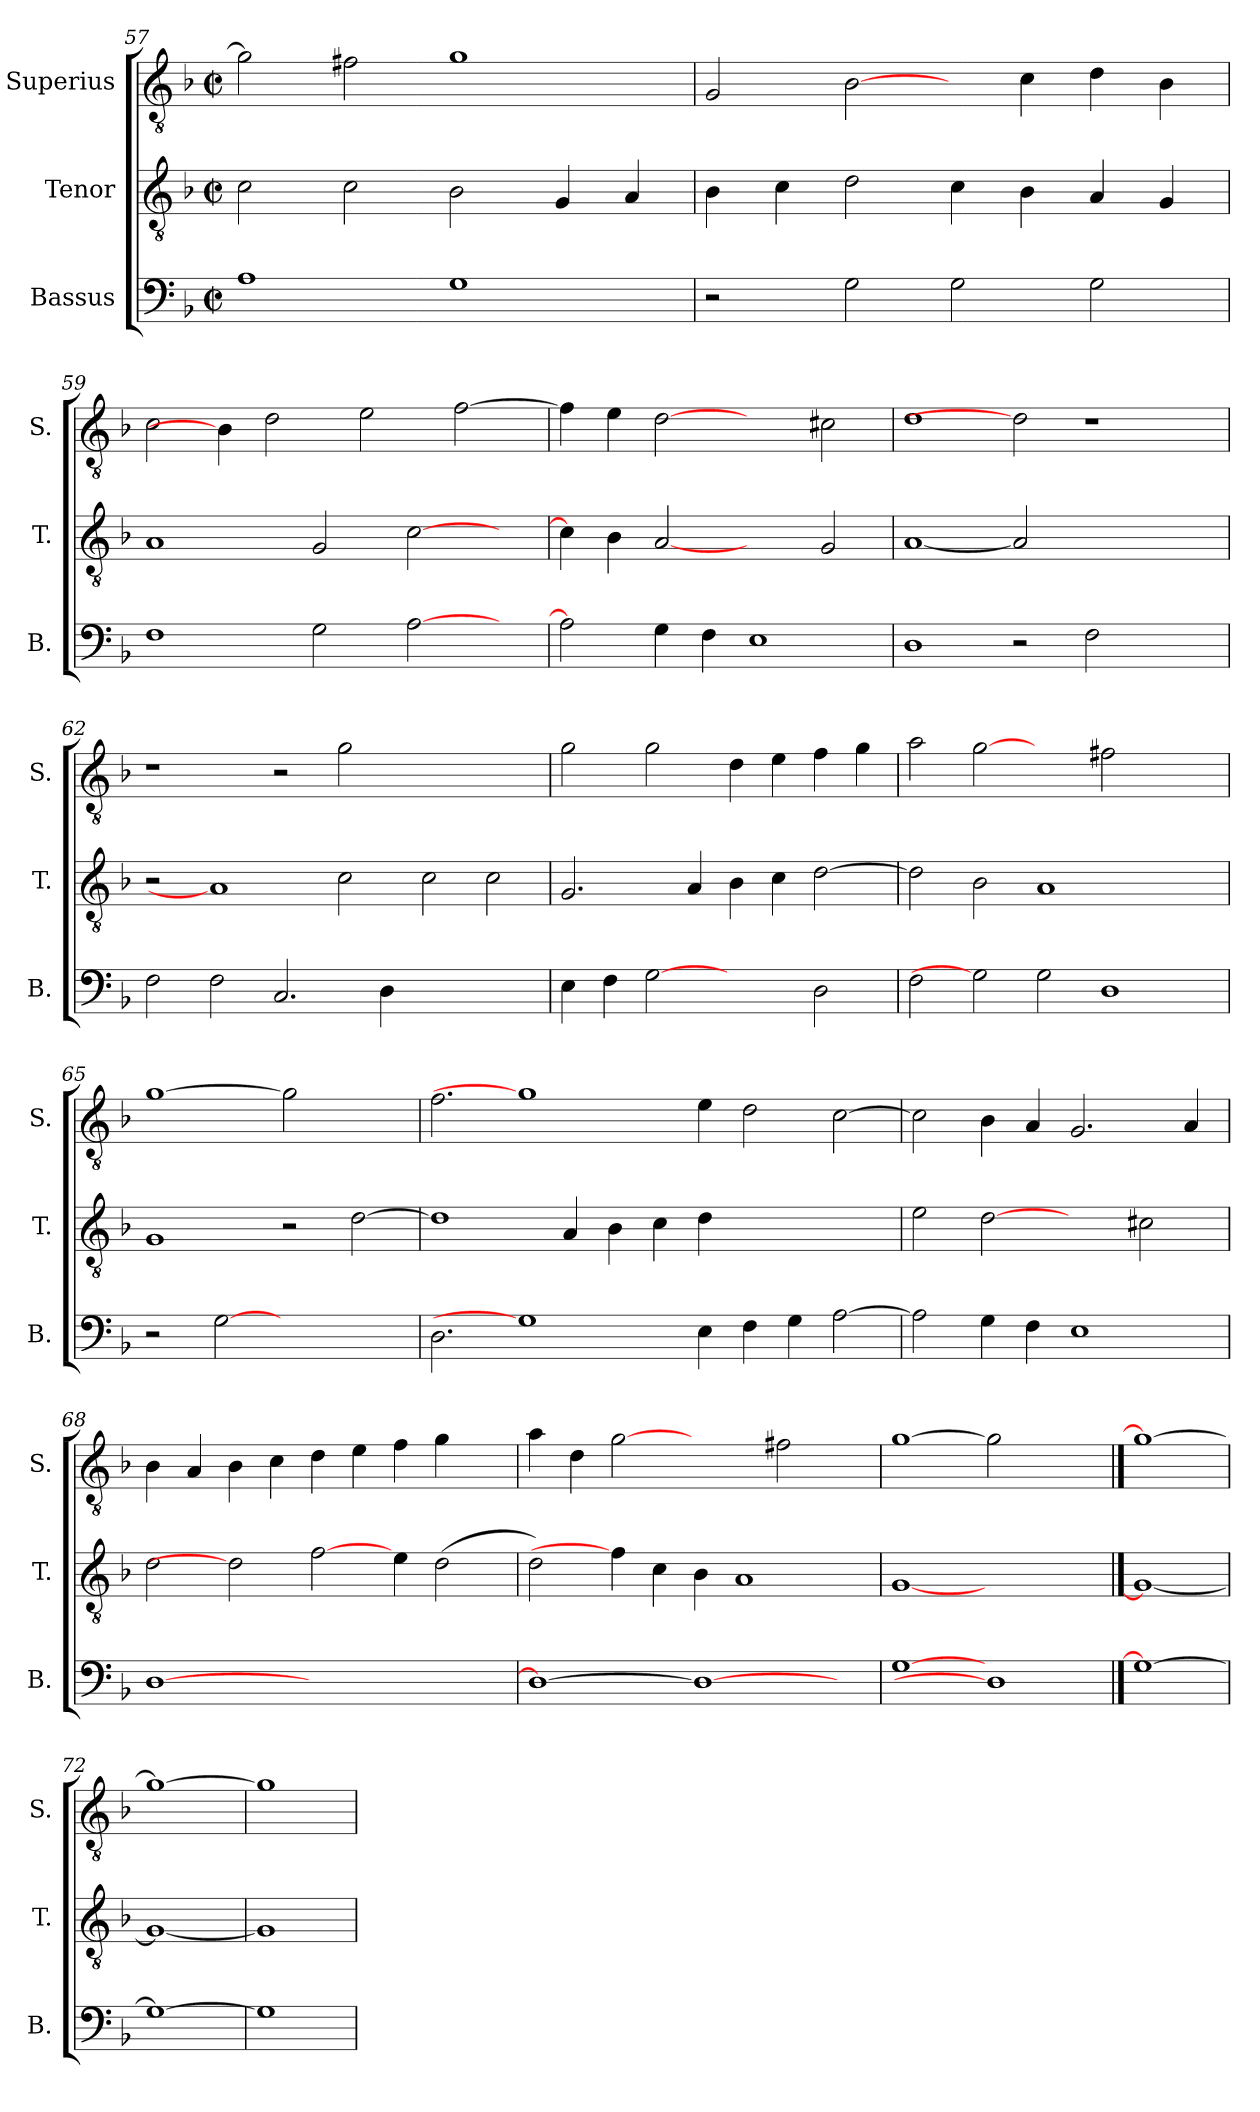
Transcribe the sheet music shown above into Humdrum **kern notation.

**kern	**kern	**kern
*part3	*part2	*part1
*staff3	*staff2	*staff1
*I"Bassus	*I"Tenor	*I"Superius
*I'B.	*I'T.	*I'S.
*clefF4	*clefGv2	*clefGv2
*	*ITrd7c12	*ITrd7c12
*k[b-]	*k[b-]	*k[b-]
*F:	*F:	*F:
*M2/2	*M2/2	*M2/2
*met(c|)	*met(c|)	*met(c|)
=57	=57	=57
1Ai	2Ci\	2Gi\]
.	2Ci\	2F#Xi\
1Gi	2BB-i\	1Gi
.	4GGi/	.
.	4AAi/	.
=58	=58	=58
2r	4BB-i\	2GGi/
.	4Ci\	.
2Gi\	2Di\	[2BB-i\
2Gi\	4Ci\	4ryy
.	4BB-i\	4Ci\
2Gi\	4AAi/	4Di\
.	4GGi/	4BB-i\
=59	=59	=59
1Fi	1AAi	2Ci\
.	.	4BB-i\]
.	.	2Di\
2Gi\	2GGi/	.
.	.	2Ei\
[>2Ai\	[>2Ci\	.
.	.	[>2Fi\
4ryy	4ryy	.
!!LO:PB:g=z
=60	=60	=60
2Ai\]	4Ci\]	4Fi\]
.	4BB-i\	4Ei\
4Gi\	[2AAi	[2Di
4Fi\	.	.
1Ei	2ryy	2ryy
.	2GGi/	2C#Xi\
=61	=61	=61
1Di	[1AAi	1Di
2r	2AAi]	2Di]
2Fi\	1ryy	1r
2ryy	.	.
=62	=62	=62
2Fi\	2r	1r
2Fi\	1AAi]	.
2.Ci/	.	2r
.	2Ci\	2Gi\
4Di\	.	.
1ryy	2Ci\	1ryy
.	2Ci\	.
=63	=63	=63
4Ei\	2.GGi/	2Gi\
4Fi\	.	.
[2Gi	.	2Gi\
.	4AAi/	.
2ryy	4BB-i\	4Di\
.	4Ci\	4Ei\
2Di\	[>2Di\	4Fi\
.	.	4Gi\
=64	=64	=64
2Fi\	2Di\]	2Ai\
2Gi]	2BB-i\	[2Gi
2Gi\	1AAi	2ryy
1Di	.	2F#Xi\
.	2ryy	2ryy
!!LO:LB:g=z
=65	=65	=65
2r	1GGi	[1Gi
[2Gi	.	.
1ryy	2r	2Gi]
.	[>2Di\	2ryy
=66	=66	=66
2.Di\	1Di]	2.Fi\
1Gi]	.	1Gi]
.	4AAi/	.
.	4BB-i\	.
.	4Ci\	.
4Ei\	4Di\	4Ei\
4Fi\	1ryy	2Di\
4Gi\	.	.
[>2Ai\	.	[>2Ci\
=67	=67	=67
2Ai\]	2Ei\	2Ci\]
4Gi\	[2Di	4BB-i\
4Fi\	.	4AAi/
1Ei	2ryy	2.GGi/
.	2C#Xi\	.
.	.	4AAi/
!!LO:LB:g=z
=68	=68	=68
[>1Di	2Di\	4BB-i\
.	.	4AAi/
.	2Di]	4BB-i\
.	.	4Ci\
1ryy	[2Fi\	4Di\
.	.	4Ei\
.	4Ei\	4Fi\
.	(2Di\	4Gi\
4ryy	.	4ryy
=69	=69	=69
1Di_>	2Di\)	4Ai\
.	.	4Di\
.	4Fi\]	[2Gi
.	4Ci\	.
1Di_	4BB-i\	2ryy
.	1AAi	.
.	.	2F#Xi\
4ryy	.	4ryy
=70	=70	=70
[1Gi	[1GGi	[1Gi
1Di]	1ryy	2Gi]
.	.	2ryy
==71	==71	==71
1Gi_	1GGi_	1Gi_
=72	=72	=72
1Gi_	1GGi_	1Gi_
=73	=73	=73
1Gi]	1GGi]	1Gi]
=	=	=
*-	*-	*-
